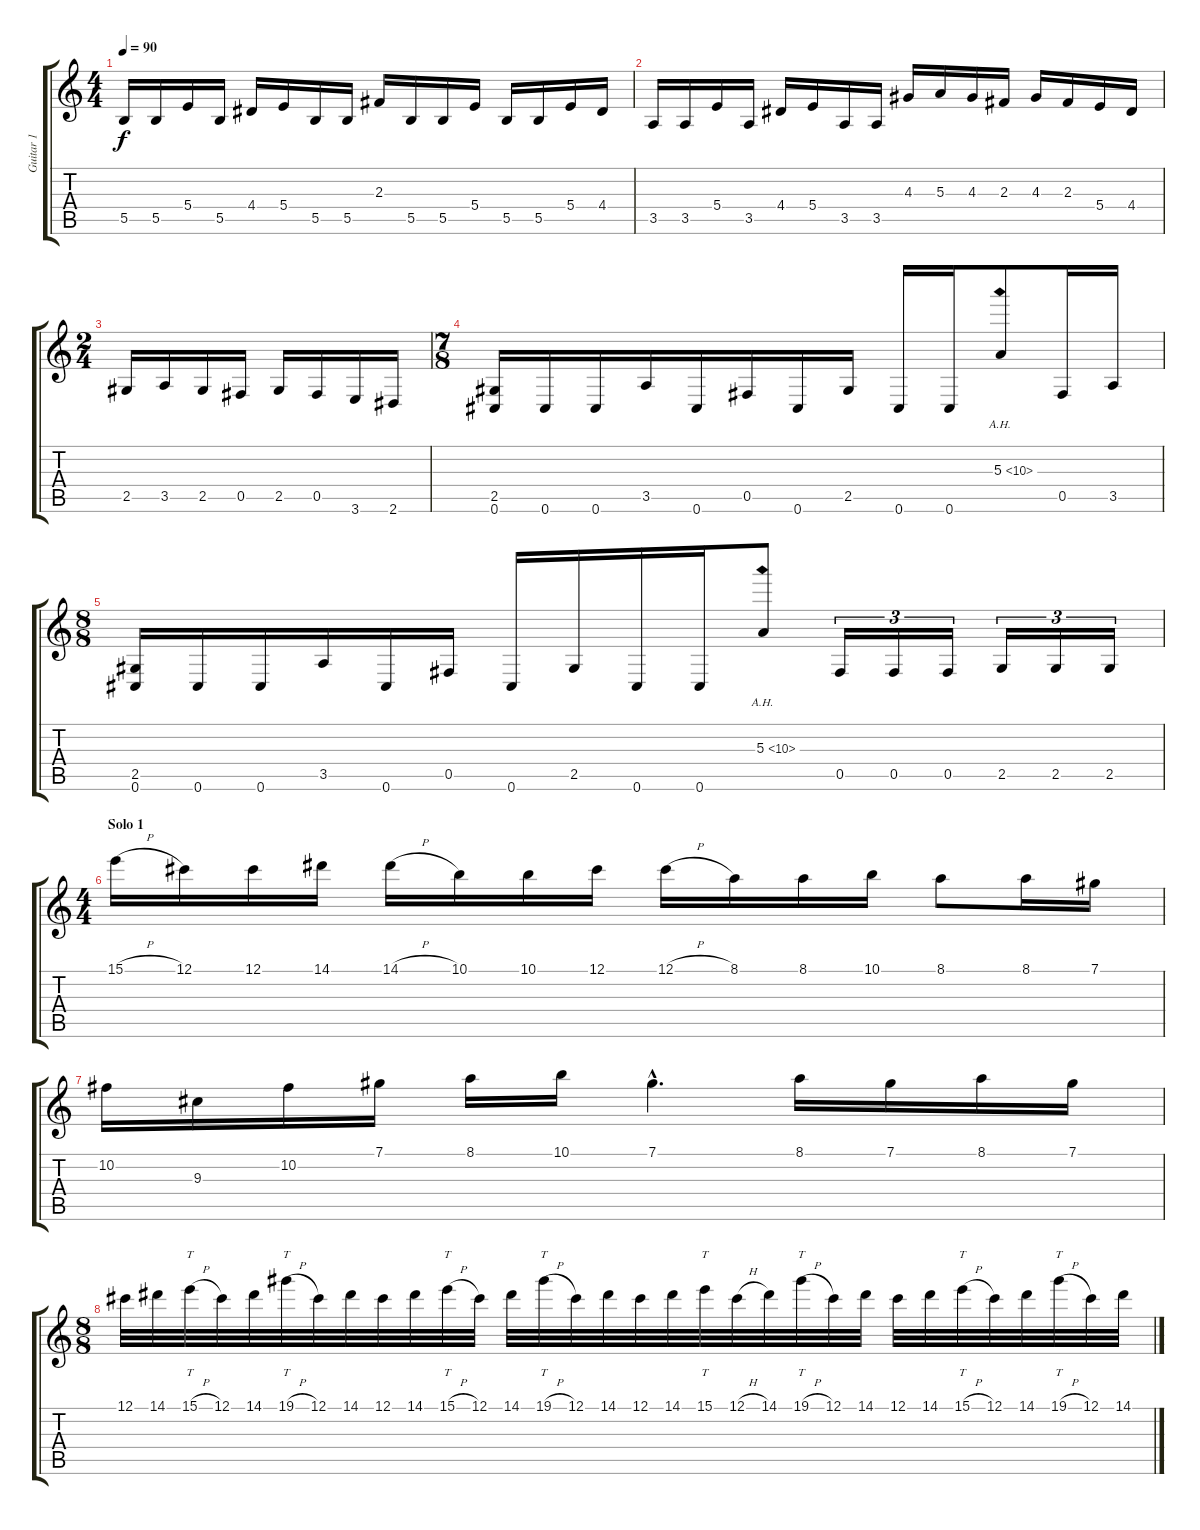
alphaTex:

\track ("Guitar 1" "Guitar 1") {instrument distortionguitar}
\staff {score tabs}
\tuning (Db4 Ab3 E3 B2 Gb2 Db2) {hide}
\ts (4 4)
\tempo 90
\clef g2
\ks c
5.5.16{dy f} 5.5.16 5.4.16 5.5.16 4.4.16 5.4.16 5.5.16 5.5.16 2.3.16 5.5.16 5.5.16 5.4.16 5.5.16 5.5.16 5.4.16 4.4.16 |
3.5.16 3.5.16 5.4.16 3.5.16 4.4.16 5.4.16 3.5.16 3.5.16 4.3.16 5.3.16 4.3.16 2.3.16 4.3.16 2.3.16 5.4.16 4.4.16 |
\ts (2 4)
2.5.16 3.5.16 2.5.16 0.5.16 2.5.16 0.5.16 3.6.16 2.6.16 |
\ts (7 8)
(2.5 0.6).16 0.6.16 0.6.16 3.5.16 0.6.16 0.5.16 0.6.16 2.5.16 0.6.16 0.6.16 5.3{ah 5}.8 0.5.16 3.5.16 |
\ts (8 8)
(2.5 0.6).16 0.6.16 0.6.16 3.5.16 0.6.16 0.5.16 0.6.16 2.5.16 0.6.16 0.6.16 5.3{ah 5}.8 0.5.16{tu (3 2)} 0.5.16{tu (3 2)} 0.5.16{tu (3 2)} 2.5.16{tu (3 2)} 2.5.16{tu (3 2)} 2.5.16{tu (3 2)} |
\ts (4 4)
\section ("" "Solo 1")
15.1{h}.16 12.1.16 12.1.16 14.1.16 14.1{h}.16 10.1.16 10.1.16 12.1.16 12.1{h}.16 8.1.16 8.1.16 10.1.16 8.1.8 8.1.16 7.1.16 |
10.2.16 9.3.16 10.2.16 7.1.16 8.1.16 10.1.16 7.1{hac}.4{d} 8.1.16 7.1.16 8.1.16 7.1.16 |
\ts (8 8)
12.1.32 14.1.32 15.1{h}.32{tt} 12.1.32 14.1.32 19.1{h}.32{tt} 12.1.32 14.1.32 12.1.32 14.1.32 15.1{h}.32{tt} 12.1.32 14.1.32 19.1{h}.32{tt} 12.1.32 14.1.32 12.1.32 14.1.32 15.1.32{tt} 12.1{h}.32 14.1.32 19.1{h}.32{tt} 12.1.32 14.1.32 12.1.32 14.1.32 15.1{h}.32{tt} 12.1.32 14.1.32 19.1{h}.32{tt} 12.1.32 14.1.32
